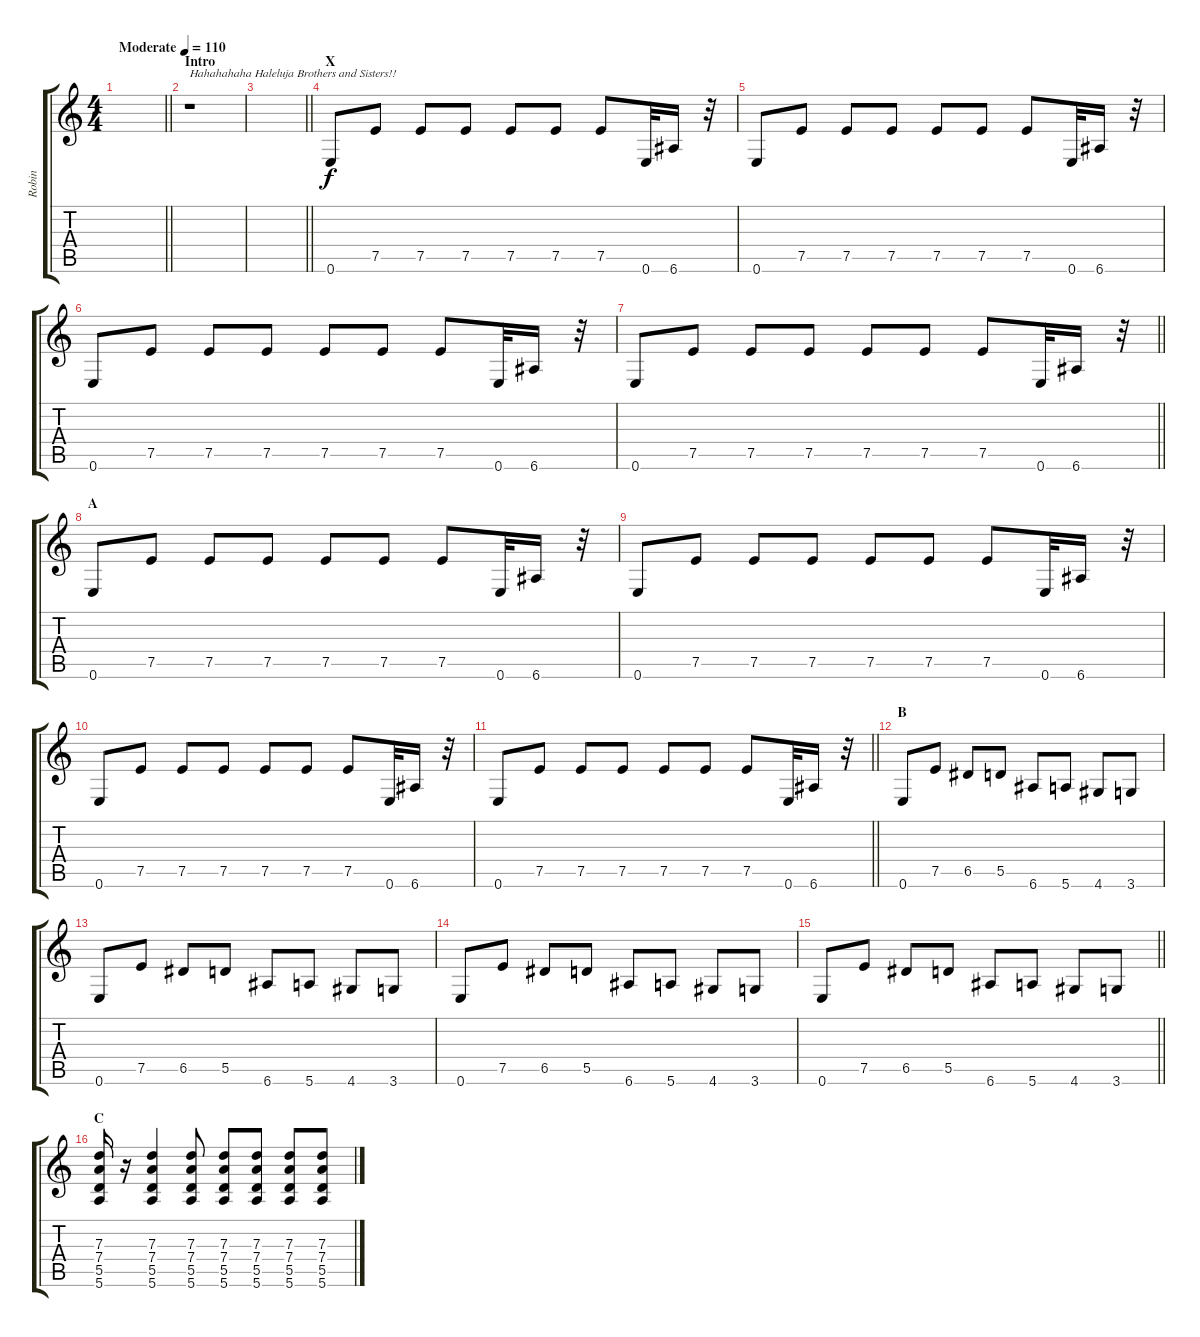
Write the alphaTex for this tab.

\track ("Robin" "Robin") {instrument distortionguitar}
\staff {score tabs}
\tuning (E4 B3 G3 D3 A2 E2) {hide}
\ts (4 4)
\tempo (110 "Moderate")
\clef g2
\barLineRight lightlight
\ks c
|
\section ("" "Intro")
r.1{txt "Hahahahaha Haleluja Brothers and Sisters!!"} |
\barLineRight lightlight
|
\section ("" "X")
0.6.8 7.5.8 7.5.8 7.5.8 7.5.8 7.5.8 7.5.8 0.6.32 6.6.16 r.32 |
0.6.8 7.5.8 7.5.8 7.5.8 7.5.8 7.5.8 7.5.8 0.6.32 6.6.16 r.32 |
0.6.8 7.5.8 7.5.8 7.5.8 7.5.8 7.5.8 7.5.8 0.6.32 6.6.16 r.32 |
\barLineRight lightlight
0.6.8 7.5.8 7.5.8 7.5.8 7.5.8 7.5.8 7.5.8 0.6.32 6.6.16 r.32 |
\section ("" "A")
0.6.8 7.5.8 7.5.8 7.5.8 7.5.8 7.5.8 7.5.8 0.6.32 6.6.16 r.32 |
0.6.8 7.5.8 7.5.8 7.5.8 7.5.8 7.5.8 7.5.8 0.6.32 6.6.16 r.32 |
0.6.8 7.5.8 7.5.8 7.5.8 7.5.8 7.5.8 7.5.8 0.6.32 6.6.16 r.32 |
\barLineRight lightlight
0.6.8 7.5.8 7.5.8 7.5.8 7.5.8 7.5.8 7.5.8 0.6.32 6.6.16 r.32 |
\section ("" "B")
0.6.8 7.5.8 6.5.8 5.5.8 6.6.8 5.6.8 4.6.8 3.6.8 |
0.6.8 7.5.8 6.5.8 5.5.8 6.6.8 5.6.8 4.6.8 3.6.8 |
0.6.8 7.5.8 6.5.8 5.5.8 6.6.8 5.6.8 4.6.8 3.6.8 |
\barLineRight lightlight
0.6.8 7.5.8 6.5.8 5.5.8 6.6.8 5.6.8 4.6.8 3.6.8 |
\section ("" "C")
(7.3 7.4 5.5 5.6).16 r.16 (7.3 7.4 5.5 5.6).4 (7.3 7.4 5.5 5.6).8 (7.3 7.4 5.5 5.6).8 (7.3 7.4 5.5 5.6).8 (7.3 7.4 5.5 5.6).8 (7.3 7.4 5.5 5.6).8
